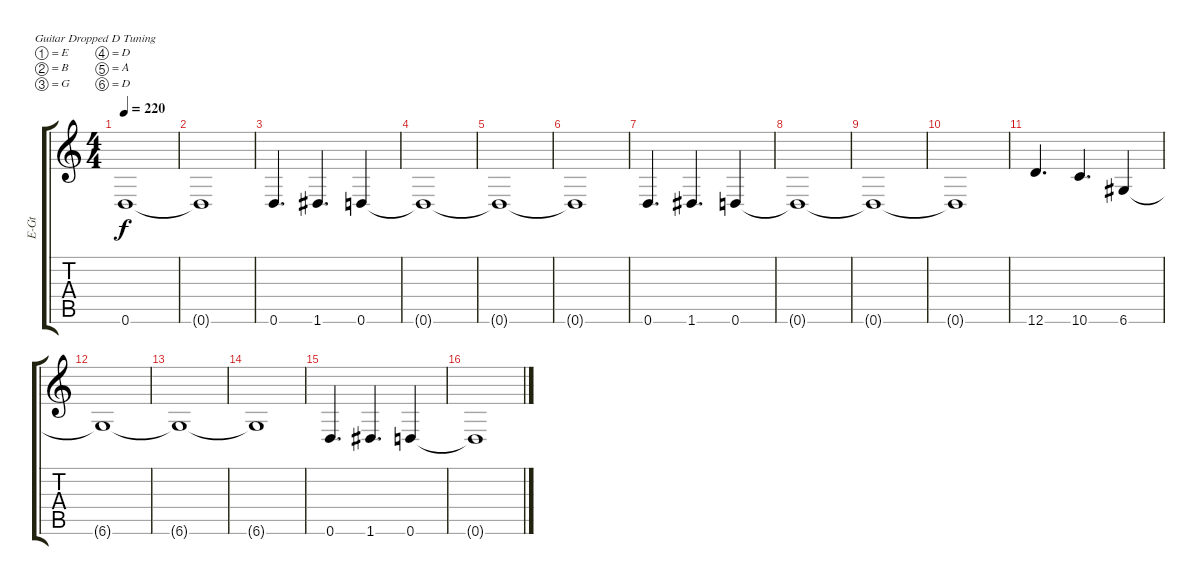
\bracketExtendMode groupsimilarinstruments
\otherSystemsTrackNameOrientation horizontal
\track ("Guitar-spare" "E-Gt") {instrument distortionguitar}
\staff {score tabs}
\tuning (E4 B3 G3 D3 A2 D2)
\ts (4 4)
\tempo 220
\clef g2
\ks c
0.6{t}.1{dy f beam Up} |
0.6{t}.1{beam Up} |
0.6.4{d beam Up} 1.6{acc #}.4{d beam Up} 0.6.4{beam Up} |
0.6{t}.1{beam Up} |
0.6{t}.1{beam Up} |
0.6{t}.1{beam Up} |
0.6.4{d beam Up} 1.6{acc #}.4{d beam Up} 0.6.4{beam Up} |
0.6{t}.1{beam Up} |
0.6{t}.1{beam Up} |
0.6{t}.1{beam Up} |
12.6.4{d beam Up} 10.6.4{d beam Up} 6.6{acc #}.4{beam Up} |
6.6{t acc #}.1{beam Up} |
6.6{t acc #}.1{beam Up} |
6.6{t acc #}.1{beam Up} |
0.6.4{d beam Up} 1.6{acc #}.4{d beam Up} 0.6.4{beam Up} |
0.6{t}.1{beam Up}
